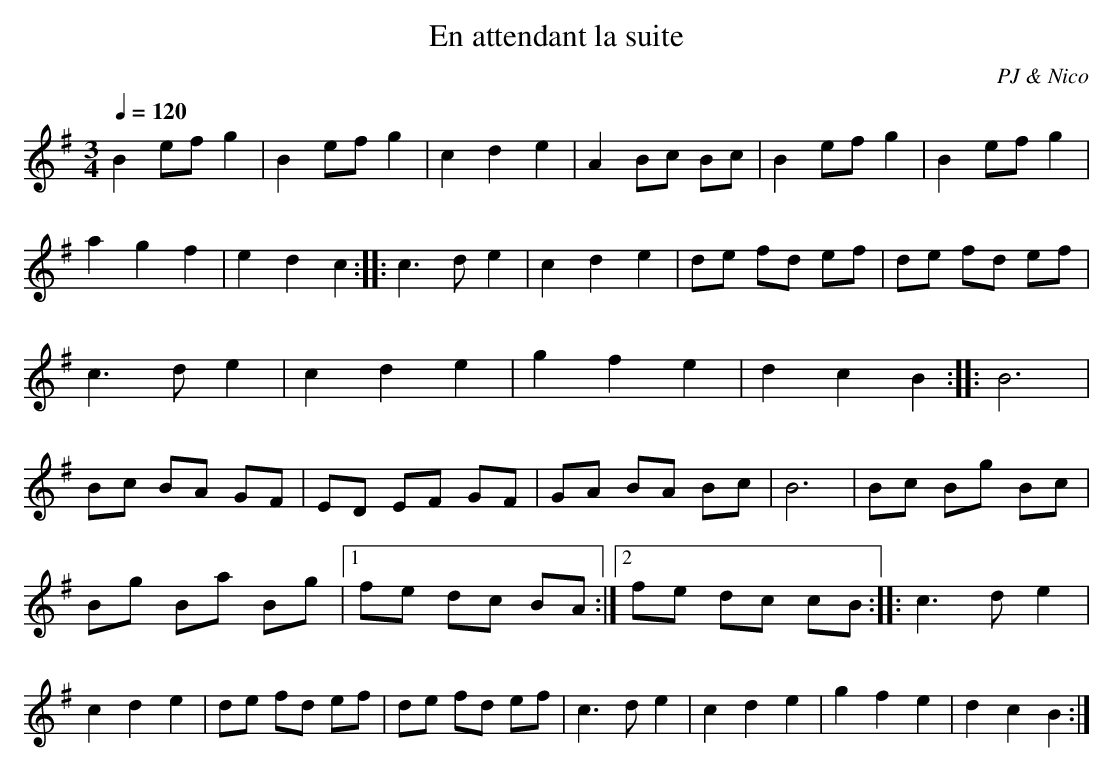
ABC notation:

X:1     %Music
T:En attendant la suite     %Tune name
C:PJ & Nico     %Tune composer
Q:1/4=120     %Tempo
V:1     %
     %!STAVE 0 '' @
     %!INSTR 'Piano 1' 0 0 @
M:3/4     %Meter
L:1/8     %
K:G
B2 ef g2 |B2 ef g2 |c2 d2 e2 |A2 Bc Bc |B2 ef g2 |B2 ef g2 |a2 g2 f2 |e2 d2 c2 ::c3 d e2 |c2 d2 e2 |de fd ef |de fd ef |c3 d e2 |c2 d2 e2 |g2 f2 e2 |d2 c2 B2 ::B6 |Bc BA GF |ED EF GF |GA BA Bc |B6 |Bc Bg Bc |
Bg Ba Bg |[1fe dc BA :|[2fe dc cB ::c3 d e2 |c2 d2 e2 |de fd ef |de fd ef |c3 d e2 |c2 d2 e2 |g2 f2 e2 |d2 c2 B2 :|
     %End of file
